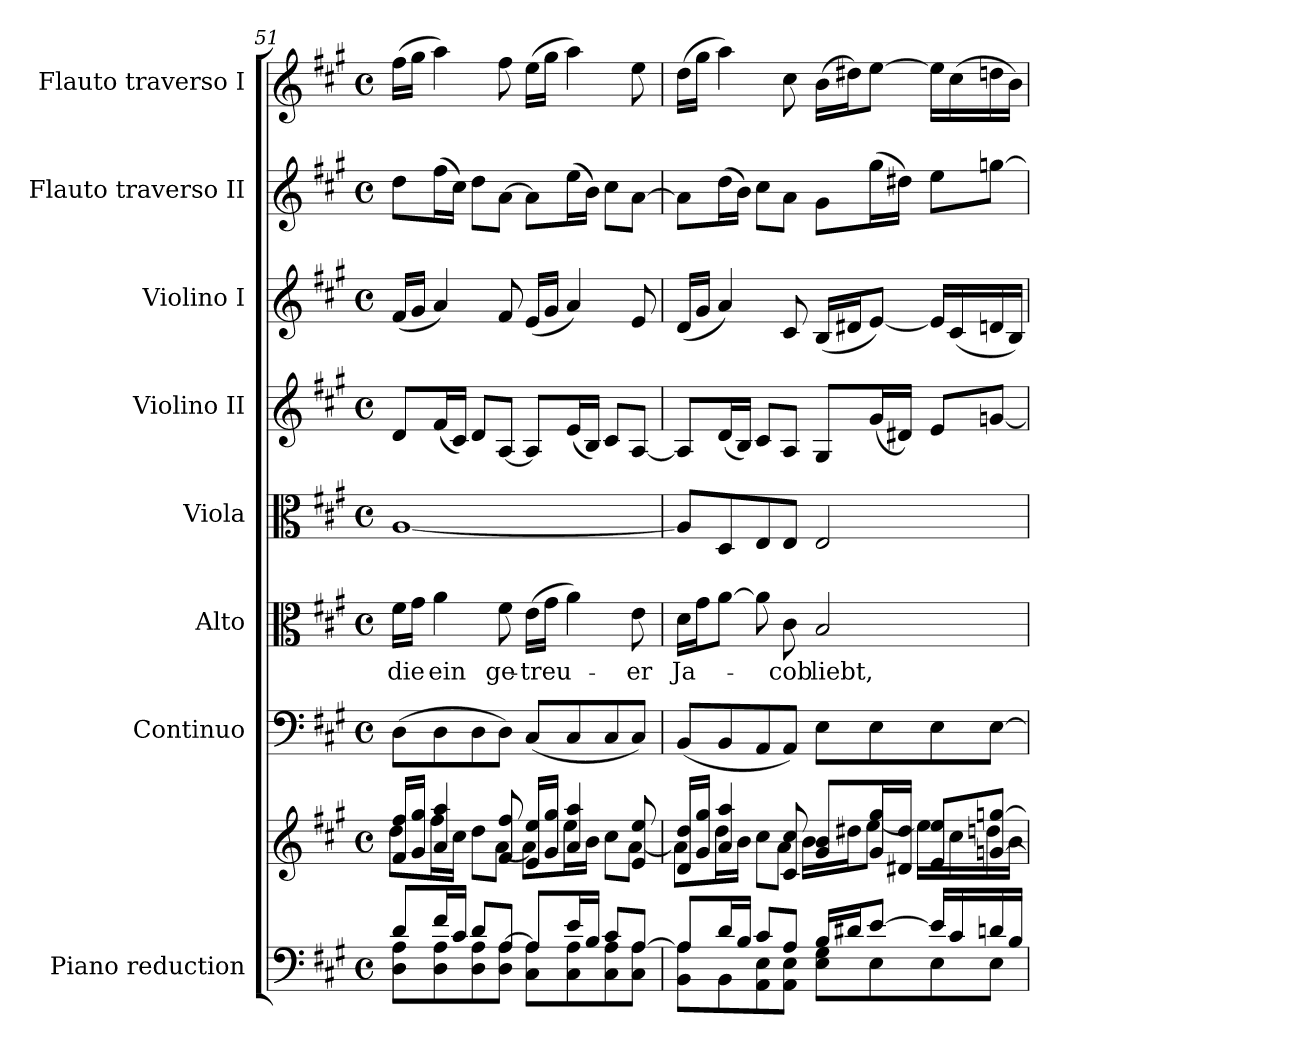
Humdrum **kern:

**kern	**kern	**kern	**kern	**text	**kern	**kern	**kern	**kern	**kern
*part8	*part8	*part7	*part6	*part6	*part5	*part4	*part3	*part2	*part1
*staff9	*staff8	*staff7	*staff6	*staff6	*staff5	*staff4	*staff3	*staff2	*staff1
*I"Piano reduction	*	*I"Continuo	*I"Alto	*	*I"Viola	*I"Violino II	*I"Violino I	*I"Flauto traverso II	*I"Flauto traverso I
*I'Pno	*	*	*	*	*I'Vla	*	*I'Vln	*I'Fl	*I'Fl
*clefF4	*clefG2	*clefF4	*clefC3	*	*clefC3	*clefG2	*clefG2	*clefG2	*clefG2
*k[f#c#g#]	*k[f#c#g#]	*k[f#c#g#]	*k[f#c#g#]	*	*k[f#c#g#]	*k[f#c#g#]	*k[f#c#g#]	*k[f#c#g#]	*k[f#c#g#]
*A:	*A:	*A:	*A:	*	*A:	*A:	*A:	*A:	*A:
*M4/4	*M4/4	*M4/4	*M4/4	*	*M4/4	*M4/4	*M4/4	*M4/4	*M4/4
*met(c)	*met(c)	*met(c)	*met(c)	*	*met(c)	*met(c)	*met(c)	*met(c)	*met(c)
=51	=51	=51	=51	=51	=51	=51	=51	=51	=51
*^	*^	*	*	*	*	*	*	*	*
!	!	!	!	!	!	!LO:LY:b	!	!	!	!	!
8d/L	8D\ 8A\L	16f#/ 16ff#/LL	8dd\L	(8D\L	16f#\LL	die	[1A	8d/L	(16f#/LL	8dd\L	(16ff#\LL
.	.	16g#/ 16gg#/JJ	.	.	16g#\JJ	.	.	.	16g#/JJ	.	16gg#\JJ
!	!	!	!	!	!	!LO:LY:b	!	!	!	!	!
16f#/L	8D\ 8A\	4a/ 4aa/	16ff#\L	8D\	4a\	ein	.	(16f#/L	4a/)	(16ff#\L	4aa\)
16c#/JJ	.	.	16cc#\JJ	.	.	.	.	16c#/JJ)	.	16cc#\JJ)	.
8d/L	8D\ 8A\	.	8dd\L	8D\	.	.	.	8d/L	.	8dd\L	.
!	!	!	!	!	!	!LO:LY:b	!	!	!	!	!
[8A/J	8D\ 8A\J	8f#/ 8ff#/	[>8a\J	8D\J)	8f#\	ge-	.	[8A/J	8f#/	[8a\J	8ff#\
!	!	!	!	!	!	!LO:LY:b	!	!	!	!	!
8A/L]	8C#\ 8A\L	16e/ 16ee/LL	8a\L]	(8C#/L	(16e\LL	-treu-	.	8A/L]	(16e/LL	8a\L]	(16ee\LL
.	.	16g#/ 16gg#/JJ	.	.	16g#\JJ	.	.	.	16g#/JJ	.	16gg#\JJ
16e/L	8C#\ 8A\	4a/ 4aa/	16ee\L	8C#/	4a\)	.	.	(16e/L	4a/)	(16ee\L	4aa\)
16B/JJ	.	.	16b\JJ	.	.	.	.	16B/JJ)	.	16b\JJ)	.
8c#/L	8C#\ 8A\	.	8cc#\L	8C#/	.	.	.	8c#/L	.	8cc#\L	.
!	!	!	!	!	!	!LO:LY:b	!	!	!	!	!
[8A/J	8C#\ 8A\J	8e/ 8ee/	[>8a\J	8C#/J)	8e\	-er	.	[8A/J	8e/	[8a\J	8ee\
=52	=52	=52	=52	=52	=52	=52	=52	=52	=52	=52	=52
!	!	!	!	!	!	!LO:LY:b	!	!	!	!	!
8A/L]	8BB\ 8A\L	16d/ 16dd/LL	8a\L]	(8BB/L	16d\LL	Ja-	8A/L]	8A/L]	(16d/LL	8a\L]	(16dd\LL
.	.	16g#/ 16gg#/JJ	.	.	16g#\J	.	.	.	16g#/JJ	.	16gg#\JJ
16d/L	8BB\	4a/ 4aa/	16dd\L	8BB/	[8a\J	.	8D/	(16d/L	4a/)	(16dd\L	4aa\)
16B/JJ	.	.	16b\JJ	.	.	.	.	16B/JJ)	.	16b\JJ)	.
8c#/L	8AA\ 8E\	.	8cc#\L	8AA/	8a\]	.	8E/	8c#/L	.	8cc#\L	.
!	!	!	!	!	!	!LO:LY:b	!	!	!	!	!
8A/J	8AA\ 8E\J	8c#/ 8cc#/	8a\J	8AA/J)	8c#\	cob	8E/J	8A/J	8c#/	8a\J	8cc#\
!	!	!	!	!	!	!LO:LY:b	!	!	!	!	!
16B/LL	8E\ 8G#\L	8g#/ 8b/L	16b\LL	8E\L	2B/	liebt,	2E/	8G#/L	(16B/LL	8g#\L	(16b\LL
16d#X/J	.	.	16dd#X\J	.	.	.	.	.	16d#X/J	.	16dd#X\J)
[>8e/J	8E\	16g#/ 16gg#/L	[>8ee\J	8E\	.	.	.	(16g#/L	[8e/J)	(16gg#\L	[8ee\J
.	.	16d#X/ 16dd#/JJ	.	.	.	.	.	16d#X/JJ)	.	16dd#X\JJ)	.
16e/LL]	8E\	8e/ 8ee/L	16ee\LL]	8E\	.	.	.	8e/L	16e/LL]	8ee\L	16ee\LL]
16c#/	.	.	16cc#\	.	.	.	.	.	(16c#/	.	(16cc#\
16dn/	8E\J	[8gn/ [8ggn/J	16ddn\	[8E\J	.	.	.	[8gn/J	16dn/	[8ggn\J	16ddn\
16B/JJ	.	.	16b\JJ	.	.	.	.	.	16B/JJ)	.	16b\JJ)
*v	*v	*	*	*	*	*	*	*	*	*	*
*	*v	*v	*	*	*	*	*	*	*	*
=	=	=	=	=	=	=	=	=	=
*-	*-	*-	*-	*-	*-	*-	*-	*-	*-
